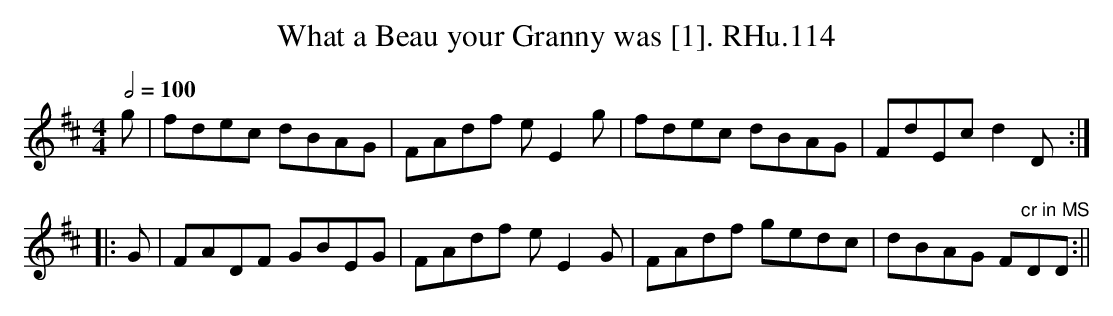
X:1
T:What a Beau your Granny was [1]. RHu.114
M:4/4
L:1/8
Q:1/2=100
K:D
g|fdec dBAG|FAdf eE2g|fdec dBAG|FdEc d2D:|
|:G|FADF GBEG|FAdf eE2G|FAdf gedc|dBAG F"cr in MS"DD:||
